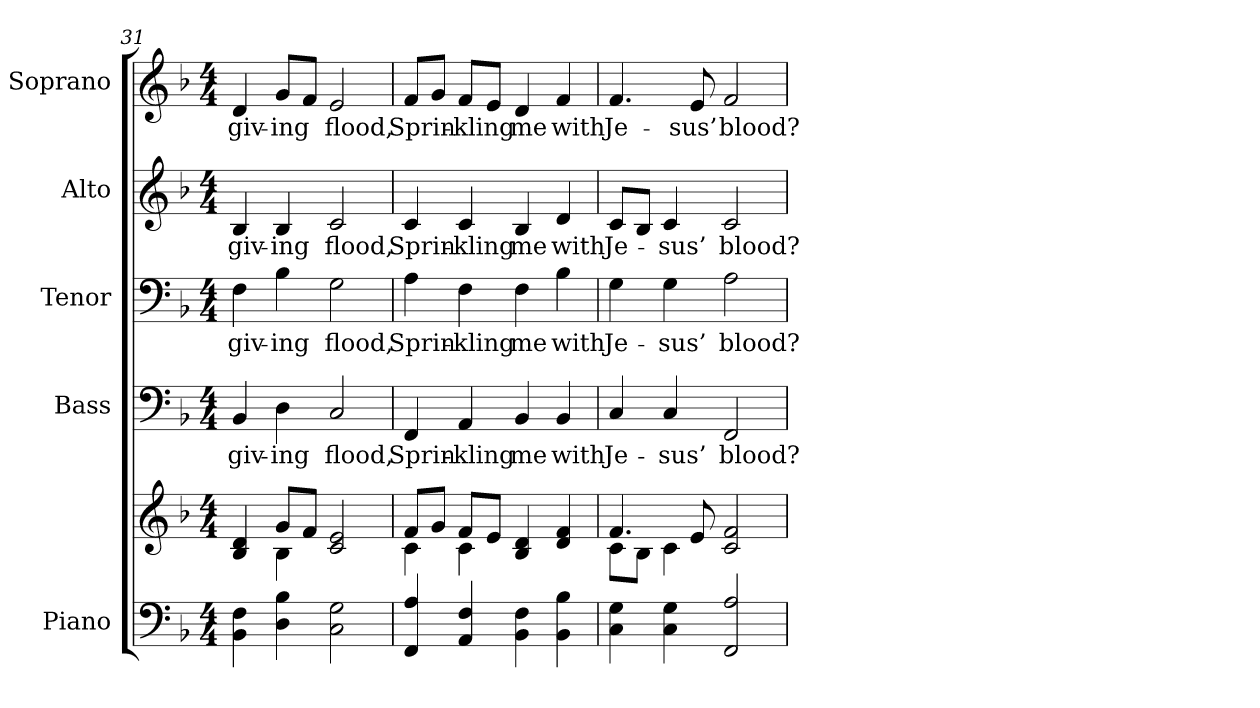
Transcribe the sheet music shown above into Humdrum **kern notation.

**kern	**kern	**kern	**text	**kern	**text	**kern	**text	**kern	**text
*part5	*part5	*part4	*part4	*part3	*part3	*part2	*part2	*part1	*part1
*staff6	*staff5	*staff4	*staff4	*staff3	*staff3	*staff2	*staff2	*staff1	*staff1
*I"Piano	*	*I"Bass	*	*I"Tenor	*	*I"Alto	*	*I"Soprano	*
*I'Pno.	*	*I'B.	*	*I'T.	*	*I'A.	*	*I'S.	*
!!LO:PB:g=z
*clefF4	*clefG2	*clefF4	*	*clefF4	*	*clefG2	*	*clefG2	*
*k[b-]	*k[b-]	*k[b-]	*	*k[b-]	*	*k[b-]	*	*k[b-]	*
*F:	*F:	*F:	*	*F:	*	*F:	*	*F:	*
*M4/4	*M4/4	*M4/4	*	*M4/4	*	*M4/4	*	*M4/4	*
=31	=31	=31	=31	=31	=31	=31	=31	=31	=31
*	*^	*	*	*	*	*	*	*	*
!	!	!	!	!LO:LY:b:color=#000000	!	!	!	!	!	!
!	!	!	!	!	!	!LO:LY:b:color=#000000	!	!	!	!
!	!	!	!	!	!	!	!	!LO:LY:b:color=#000000	!	!
!	!	!	!	!	!	!	!	!	!	!LO:LY:b:color=#000000
4BB-i\ 4Fi	4B-i/ 4di	4ryy	4BB-i/	giv-	4Fi\	giv-	4B-i/	giv-	4di/	giv-
!	!	!	!	!LO:LY:b:color=#000000	!	!	!	!	!	!
!	!	!	!	!	!	!LO:LY:b:color=#000000	!	!	!	!
!	!	!	!	!	!	!	!	!LO:LY:b:color=#000000	!	!
!	!	!	!	!	!	!	!	!	!	!LO:LY:b:color=#000000
4Di\ 4B-i	8gi/L	4B-i\	4Di\	-ing	4B-i\	-ing	4B-i/	-ing	8gi/L	-ing
.	8fi/J	.	.	.	.	.	.	.	8fi/J	.
!	!	!	!	!LO:LY:b:color=#000000	!	!	!	!	!	!
!	!	!	!	!	!	!LO:LY:b:color=#000000	!	!	!	!
!	!	!	!	!	!	!	!	!LO:LY:b:color=#000000	!	!
!	!	!	!	!	!	!	!	!	!	!LO:LY:b:color=#000000
2Ci\ 2Gi	2ci/ 2ei	2ryy	2Ci/	flood,	2Gi\	flood,	2ci/	flood,	2ei/	flood,
=32	=32	=32	=32	=32	=32	=32	=32	=32	=32	=32
!	!	!	!	!LO:LY:b:color=#000000	!	!	!	!	!	!
!	!	!	!	!	!	!LO:LY:b:color=#000000	!	!	!	!
!	!	!	!	!	!	!	!	!LO:LY:b:color=#000000	!	!
!	!	!	!	!	!	!	!	!	!	!LO:LY:b:color=#000000
4FFi/ 4Ai	8fi/L	4ci\	4FFi/	Sprin-	4Ai\	Sprin-	4ci/	Sprin-	8fi/L	Sprin-
.	8gi/J	.	.	.	.	.	.	.	8gi/J	.
!	!	!	!	!LO:LY:b:color=#000000	!	!	!	!	!	!
!	!	!	!	!	!	!LO:LY:b:color=#000000	!	!	!	!
!	!	!	!	!	!	!	!	!LO:LY:b:color=#000000	!	!
!	!	!	!	!	!	!	!	!	!	!LO:LY:b:color=#000000
4AAi/ 4Fi	8fi/L	4ci\	4AAi/	-kling	4Fi\	-kling	4ci/	-kling	8fi/L	-kling
.	8ei/J	.	.	.	.	.	.	.	8ei/J	.
!	!	!	!	!LO:LY:b:color=#000000	!	!	!	!	!	!
!	!	!	!	!	!	!LO:LY:b:color=#000000	!	!	!	!
!	!	!	!	!	!	!	!	!LO:LY:b:color=#000000	!	!
!	!	!	!	!	!	!	!	!	!	!LO:LY:b:color=#000000
4BB-i\ 4Fi	4B-i/ 4di	2ryy	4BB-i/	me	4Fi\	me	4B-i/	me	4di/	me
!	!	!	!	!LO:LY:b:color=#000000	!	!	!	!	!	!
!	!	!	!	!	!	!LO:LY:b:color=#000000	!	!	!	!
!	!	!	!	!	!	!	!	!LO:LY:b:color=#000000	!	!
!	!	!	!	!	!	!	!	!	!	!LO:LY:b:color=#000000
4BB-i\ 4B-i	4di/ 4fi	.	4BB-i/	with	4B-i\	with	4di/	with	4fi/	with
!!LO:PB:g=z
=33	=33	=33	=33	=33	=33	=33	=33	=33	=33	=33
!	!	!	!	!LO:LY:b:color=#000000	!	!	!	!	!	!
!	!	!	!	!	!	!LO:LY:b:color=#000000	!	!	!	!
!	!	!	!	!	!	!	!	!LO:LY:b:color=#000000	!	!
!	!	!	!	!	!	!	!	!	!	!LO:LY:b:color=#000000
4Ci\ 4Gi	4.fi/	8ci\L	4Ci/	Je-	4Gi\	Je-	8ci/L	Je-	4.fi/	Je-
.	.	8B-i\J	.	.	.	.	8B-i/J	.	.	.
!	!	!	!	!LO:LY:b:color=#000000	!	!	!	!	!	!
!	!	!	!	!	!	!LO:LY:b:color=#000000	!	!	!	!
!	!	!	!	!	!	!	!	!LO:LY:b:color=#000000	!	!
4Ci\ 4Gi	.	4ci\	4Ci/	-sus’	4Gi\	-sus’	4ci/	-sus’	.	.
!	!	!	!	!	!	!	!	!	!	!LO:LY:b:color=#000000
.	8ei/	.	.	.	.	.	.	.	8ei/	-sus’
!	!	!	!	!LO:LY:b:color=#000000	!	!	!	!	!	!
!	!	!	!	!	!	!LO:LY:b:color=#000000	!	!	!	!
!	!	!	!	!	!	!	!	!LO:LY:b:color=#000000	!	!
!	!	!	!	!	!	!	!	!	!	!LO:LY:b:color=#000000
2FFi/ 2Ai	2ci/ 2fi	2ryy	2FFi/	blood?	2Ai\	blood?	2ci/	blood?	2fi/	blood?
*	*v	*v	*	*	*	*	*	*	*	*
=	=	=	=	=	=	=	=	=	=
*-	*-	*-	*-	*-	*-	*-	*-	*-	*-
